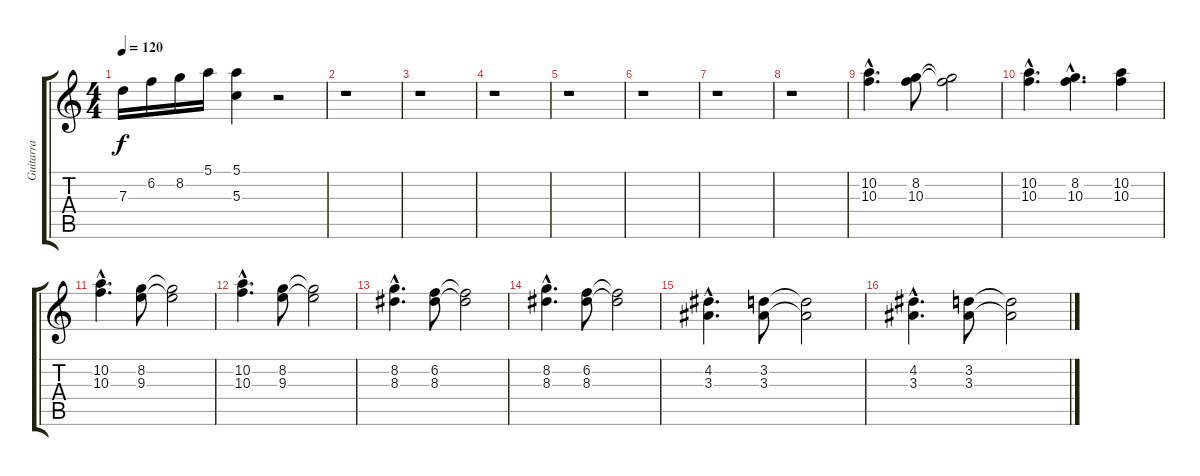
\track ("Guitarra" "Guitarra") {instrument electricbassfinger}
\staff {score tabs}
\tuning (E4 B3 G3 D3 A2 E2) {hide}
\ts (4 4)
\tempo 120
\clef g2
\ks c
7.3.16{dy f} 6.2.16 8.2.16 5.1.16 (5.1 5.3).4 r.2 |
r.1 |
r.1 |
r.1 |
r.1 |
r.1 |
r.1 |
r.1 |
(10.2{hac} 10.3{hac}).4{d} (8.2 10.3).8 (8.2{t} 10.3{t}).2 |
(10.2{hac} 10.3{hac}).4{d} (8.2{hac} 10.3{hac}).4{d} (10.2 10.3).4 |
(10.2{hac} 10.3{hac}).4{d} (8.2 9.3).8 (8.2{t} 9.3{t}).2 |
(10.2{hac} 10.3{hac}).4{d} (8.2 9.3).8 (8.2{t} 9.3{t}).2 |
(8.2{hac} 8.3{hac}).4{d} (6.2 8.3).8 (6.2{t} 8.3{t}).2 |
(8.2{hac} 8.3{hac}).4{d} (6.2 8.3).8 (6.2{t} 8.3{t}).2 |
(4.2{hac} 3.3{hac}).4{d} (3.2 3.3).8 (3.2{t} 3.3{t}).2 |
(4.2{hac} 3.3{hac}).4{d} (3.2 3.3).8 (3.2{t} 3.3{t}).2
